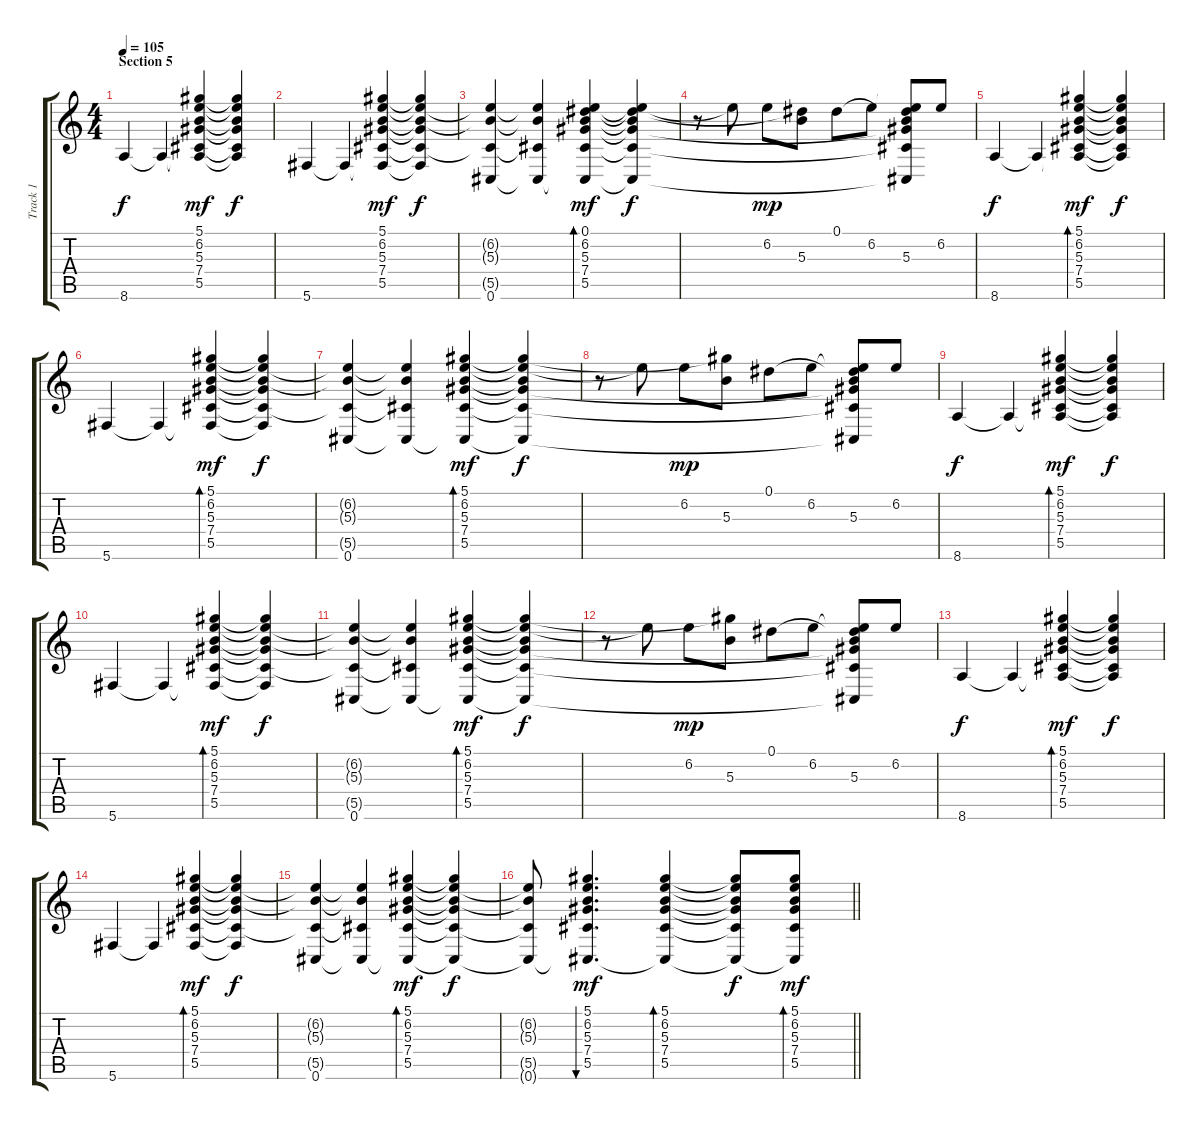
\track ("Track 1" "Track 1") {instrument electricguitarjazz}
\staff {score tabs}
\tuning (Eb4 Bb3 Gb3 Db3 Ab2 Db2) {hide}
\ts (4 4)
\section ("" "Section 5")
\tempo 105
\clef g2
\ks c
8.6.4{dy f} 8.6{t}.4 (5.1 6.2 5.3 7.4 5.5 8.6{t}).4{dy mf} (5.1{t} 6.2{t} 5.3{t} 7.4{t} 5.5{t} 8.6{t}).4{dy f} |
5.6.4 5.6{t}.4 (5.1 6.2 5.3 7.4 5.5 5.6{t}).4{dy mf} (5.1{t} 6.2{t} 5.3{t} 7.4{t} 5.5{t} 5.6{t}).4{dy f} |
(6.2{t} 5.3{t} 5.5{t} 0.6).4 (6.2{t} 5.3{t} 5.5{t} 0.6{t}).4 (0.1 6.2 5.3 7.4 5.5 0.6{t}).4{bd 240 dy mf} (0.1{t} 6.2{t} 5.3{t} 7.4{t} 5.5{t} 0.6{t}).4{dy f} |
r.8 6.2{t}.8 6.2.8{dy mp} (0.1{t} 5.3).8 0.1.8 6.2.8 (0.1{t} 6.2{t} 5.3 7.4{t} 5.5{t} 0.6{t}).8 6.2.8 |
8.6.4{dy f} 8.6{t}.4 (5.1 6.2 5.3 7.4 5.5 8.6{t}).4{bd 240 dy mf} (5.1{t} 6.2{t} 5.3{t} 7.4{t} 5.5{t} 8.6{t}).4{dy f} |
5.6.4 5.6{t}.4 (5.1 6.2 5.3 7.4 5.5 5.6{t}).4{bd 120 dy mf} (5.1{t} 6.2{t} 5.3{t} 7.4{t} 5.5{t} 5.6{t}).4{dy f} |
(6.2{t} 5.3{t} 5.5{t} 0.6).4 (6.2{t} 5.3{t} 5.5{t} 0.6{t}).4 (5.1 6.2 5.3 7.4 5.5 0.6{t}).4{bd 240 dy mf} (5.1{t} 6.2{t} 5.3{t} 7.4{t} 5.5{t} 0.6{t}).4{dy f} |
r.8 6.2{t}.8 6.2.8{dy mp} (5.1{t} 5.3).8 0.1.8 6.2.8 (0.1{t} 6.2{t} 5.3 7.4{t} 5.5{t} 0.6{t}).8 6.2.8 |
8.6.4{dy f} 8.6{t}.4 (5.1 6.2 5.3 7.4 5.5 8.6{t}).4{bd 240 dy mf} (5.1{t} 6.2{t} 5.3{t} 7.4{t} 5.5{t} 8.6{t}).4{dy f} |
5.6.4 5.6{t}.4 (5.1 6.2 5.3 7.4 5.5 5.6{t}).4{bd 120 dy mf} (5.1{t} 6.2{t} 5.3{t} 7.4{t} 5.5{t} 5.6{t}).4{dy f} |
(6.2{t} 5.3{t} 5.5{t} 0.6).4 (6.2{t} 5.3{t} 5.5{t} 0.6{t}).4 (5.1 6.2 5.3 7.4 5.5 0.6{t}).4{bd 240 dy mf} (5.1{t} 6.2{t} 5.3{t} 7.4{t} 5.5{t} 0.6{t}).4{dy f} |
r.8 6.2{t}.8 6.2.8{dy mp} (5.1{t} 5.3).8 0.1.8 6.2.8 (0.1{t} 6.2{t} 5.3 7.4{t} 5.5{t} 0.6{t}).8 6.2.8 |
8.6.4{dy f} 8.6{t}.4 (5.1 6.2 5.3 7.4 5.5 8.6{t}).4{bd 240 dy mf} (5.1{t} 6.2{t} 5.3{t} 7.4{t} 5.5{t} 8.6{t}).4{dy f} |
5.6.4 5.6{t}.4 (5.1 6.2 5.3 7.4 5.5 5.6{t}).4{bd 120 dy mf} (5.1{t} 6.2{t} 5.3{t} 7.4{t} 5.5{t} 5.6{t}).4{dy f} |
(6.2{t} 5.3{t} 5.5{t} 0.6).4{volume 16} (6.2{t} 5.3{t} 5.5{t} 0.6{t}).4 (5.1 6.2 5.3 7.4 5.5 0.6{t}).4{bd 240 dy mf} (5.1{t} 6.2{t} 5.3{t} 7.4{t} 5.5{t} 0.6{t}).4{dy f} |
\barLineRight lightlight
(6.2{t} 5.3{t} 5.5{t} 0.6{t}).8 (5.1 6.2 5.3 7.4 5.5 0.6{t}).4{d bu 60 dy mf} (5.1 6.2 5.3 7.4 5.5 0.6{t}).4{bd 60} (5.1{t} 6.2{t} 5.3{t} 7.4{t} 5.5{t} 0.6{t}).8{dy f} (5.1 6.2 5.3 7.4 5.5 0.6{t}).8{bd 60 dy mf}
